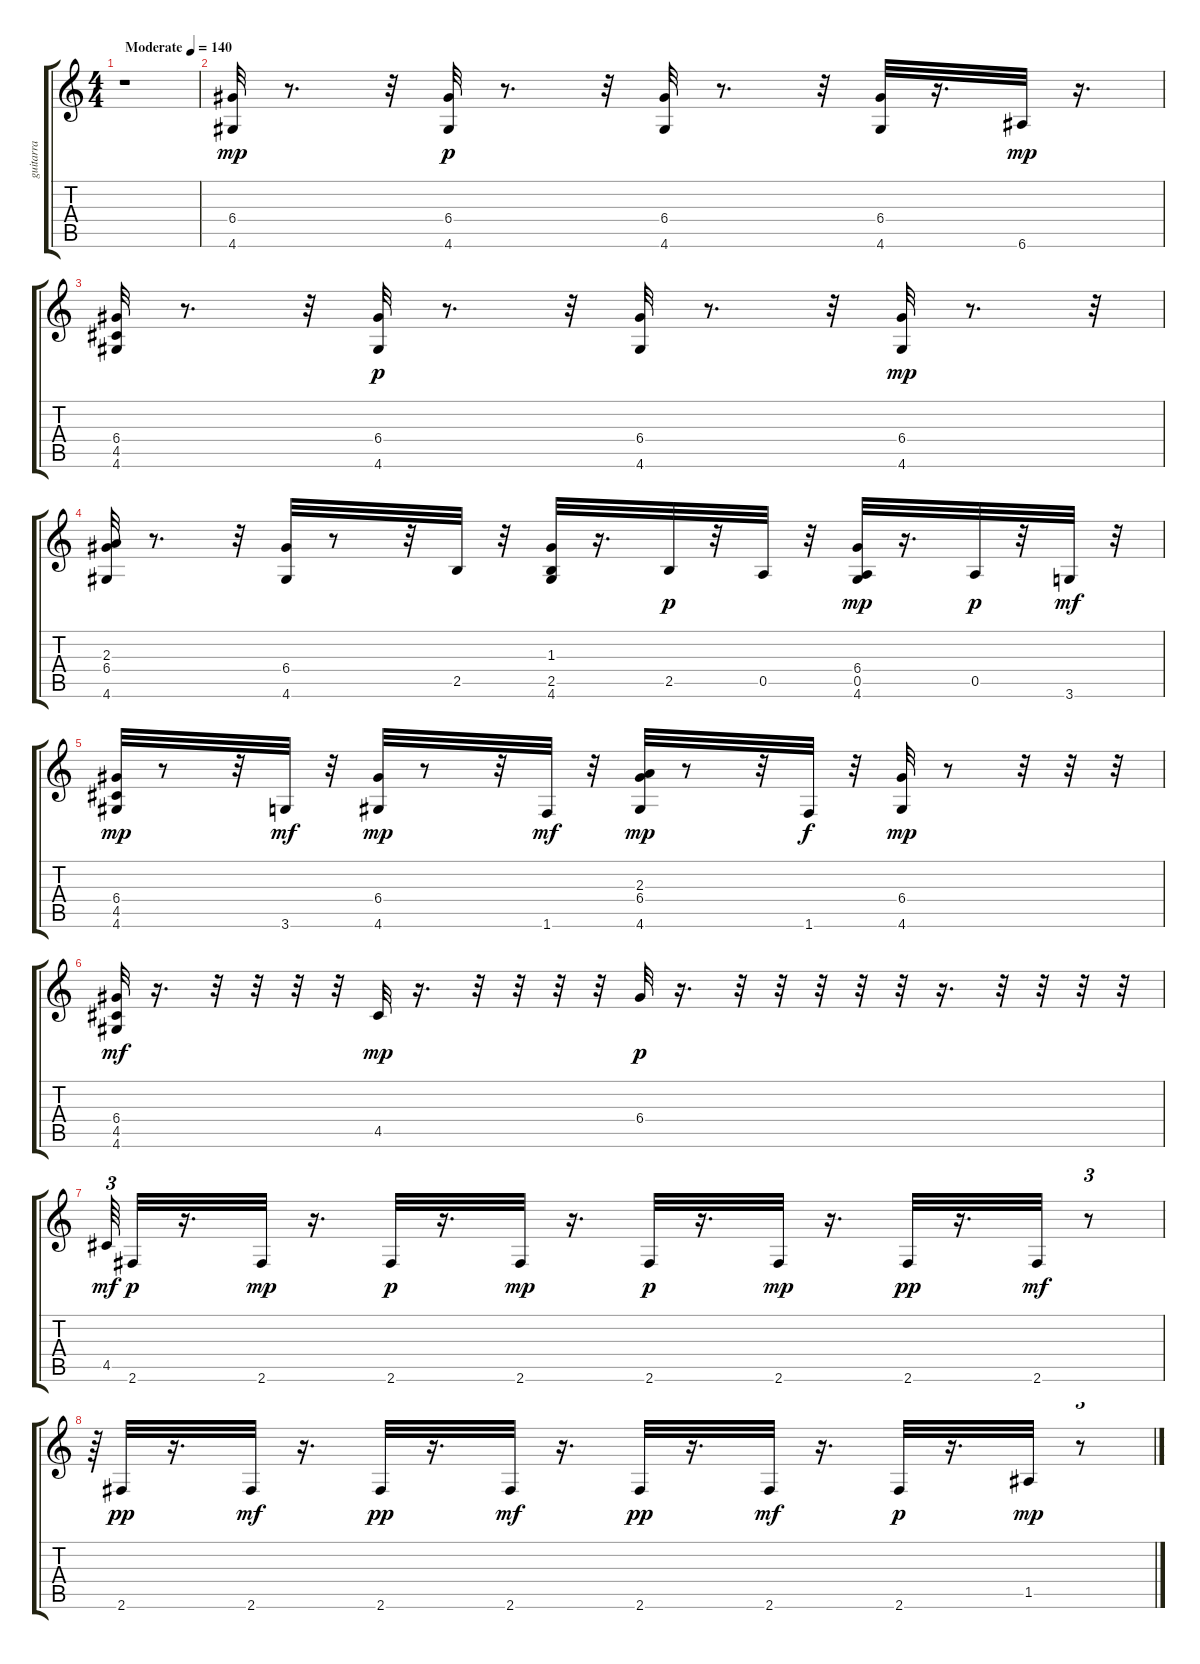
\track ("guitarra" "guitarra") {instrument acousticguitarsteel}
\staff {score tabs}
\tuning (E4 B3 G3 D3 A2 E2) {hide}
\ts (4 4)
\tempo (140 "Moderate")
\clef g2
\ks c
r.1{dy mp instrument acousticguitarsteel} |
(6.4 4.6).32 r.8{d} r.32 (6.4 4.6).32{dy p} r.8{d} r.32 (6.4 4.6).32 r.8{d} r.32 (6.4 4.6).32 r.16{d} 6.6.32{dy mp} r.16{d} |
(6.4 4.5 4.6).32 r.8{d} r.32 (6.4 4.6).32{dy p} r.8{d} r.32 (6.4 4.6).32 r.8{d} r.32 (6.4 4.6).32{dy mp} r.8{d} r.32 |
(2.3 6.4 4.6).32 r.8{d} r.32 (6.4 4.6).32 r.8 r.32 2.5.32 r.32 (1.3 2.5 4.6).32 r.16{d} 2.5.32{dy p} r.32 0.5.32 r.32 (6.4 0.5 4.6).32{dy mp} r.16{d} 0.5.32{dy p} r.32 3.6.32{dy mf} r.32 |
(6.4 4.5 4.6).32{dy mp} r.8 r.32 3.6.32{dy mf} r.32 (6.4 4.6).32{dy mp} r.8 r.32 1.6.32{dy mf} r.32 (2.3 6.4 4.6).32{dy mp} r.8 r.32 1.6.32{dy f} r.32 (6.4 4.6).32{dy mp} r.8 r.32 r.32 r.32 |
(6.4 4.5 4.6).32{dy mf} r.16{d} r.32 r.32 r.32 r.32 4.5.32{dy mp} r.16{d} r.32 r.32 r.32 r.32 6.4.32{dy p} r.16{d} r.32 r.32 r.32 r.32 r.32 r.16{d} r.32 r.32 r.32 r.32 |
4.5.64{tu (3 2) dy mf} 2.6.32{dy p} r.16{d} 2.6.32{dy mp} r.16{d} 2.6.32{dy p} r.16{d} 2.6.32{dy mp} r.16{d} 2.6.32{dy p} r.16{d} 2.6.32{dy mp} r.16{d} 2.6.32{dy pp} r.16{d} 2.6.32{dy mf} r.8{tu (3 2)} |
r.64{tu (3 2)} 2.6.32{dy pp} r.16{d} 2.6.32{dy mf} r.16{d} 2.6.32{dy pp} r.16{d} 2.6.32{dy mf} r.16{d} 2.6.32{dy pp} r.16{d} 2.6.32{dy mf} r.16{d} 2.6.32{dy p} r.16{d} 1.5.32{dy mp} r.8{tu (3 2)}
